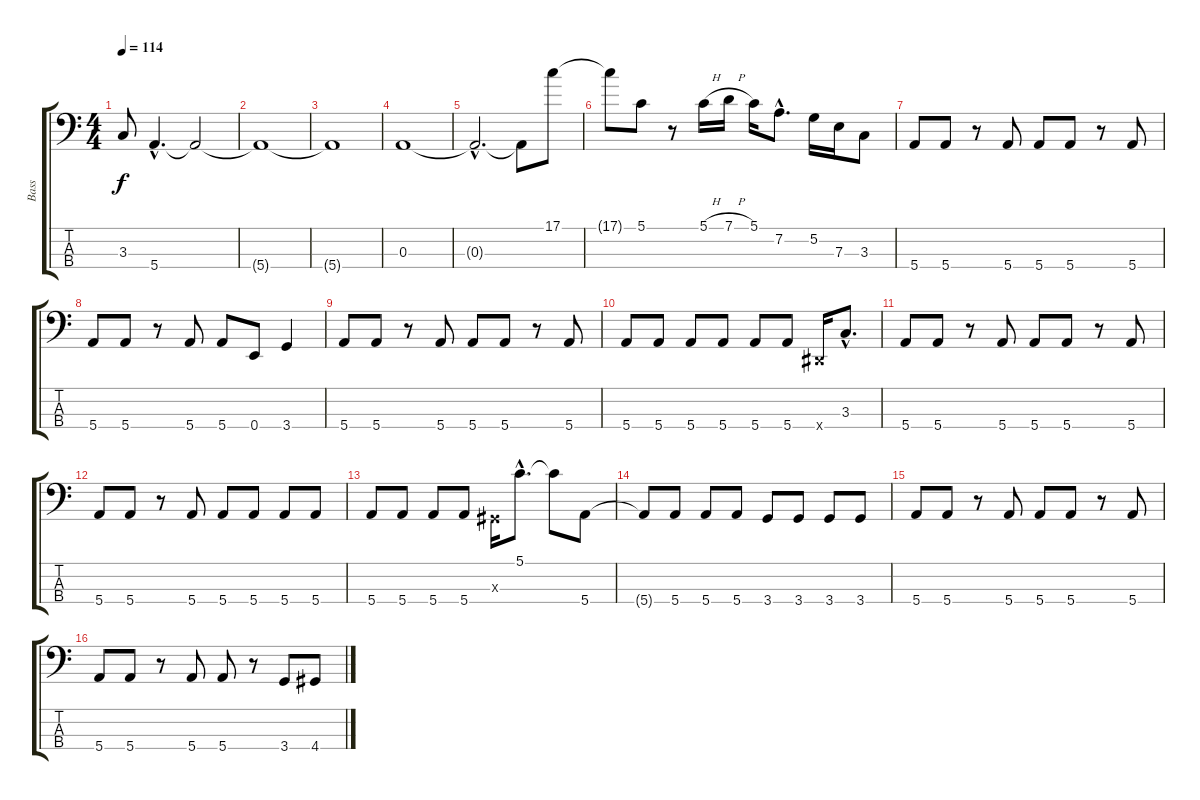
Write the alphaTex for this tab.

\track ("Bass" "Bass") {instrument electricbassfinger}
\staff {score tabs}
\tuning (G2 D2 A1 E1) {hide}
\ts (4 4)
\tempo 114
\clef f4
\ks c
3.3{t}.8{dy f} 5.4{hac}.4{d} 5.4{t}.2 |
5.4{t}.1 |
5.4{t}.1 |
0.3.1 |
0.3{hac t}.2{d} 0.3{t}.8 17.1.8 |
17.1{t}.8 5.1.8 r.8 5.1{h}.16 7.1{h}.16 5.1.16 7.2{hac}.8{d} 5.2.16 7.3.16 3.3.8 |
5.4.8 5.4.8 r.8 5.4.8 5.4.8 5.4.8 r.8 5.4.8 |
5.4.8 5.4.8 r.8 5.4.8 5.4.8 0.4.8 3.4.4 |
5.4.8 5.4.8 r.8 5.4.8 5.4.8 5.4.8 r.8 5.4.8 |
5.4.8 5.4.8 5.4.8 5.4.8 5.4.8 5.4.8 -1.4{x}.16 3.3{hac}.8{d} |
5.4.8 5.4.8 r.8 5.4.8 5.4.8 5.4.8 r.8 5.4.8 |
5.4.8 5.4.8 r.8 5.4.8 5.4.8 5.4.8 5.4.8 5.4.8 |
5.4.8 5.4.8 5.4.8 5.4.8 -1.3{x}.16 5.1{hac}.8{d} 5.1{t}.8 5.4.8 |
5.4{t}.8 5.4.8 5.4.8 5.4.8 3.4.8 3.4.8 3.4.8 3.4.8 |
5.4.8 5.4.8 r.8 5.4.8 5.4.8 5.4.8 r.8 5.4.8 |
5.4.8 5.4.8 r.8 5.4.8 5.4.8 r.8 3.4.8 4.4.8
